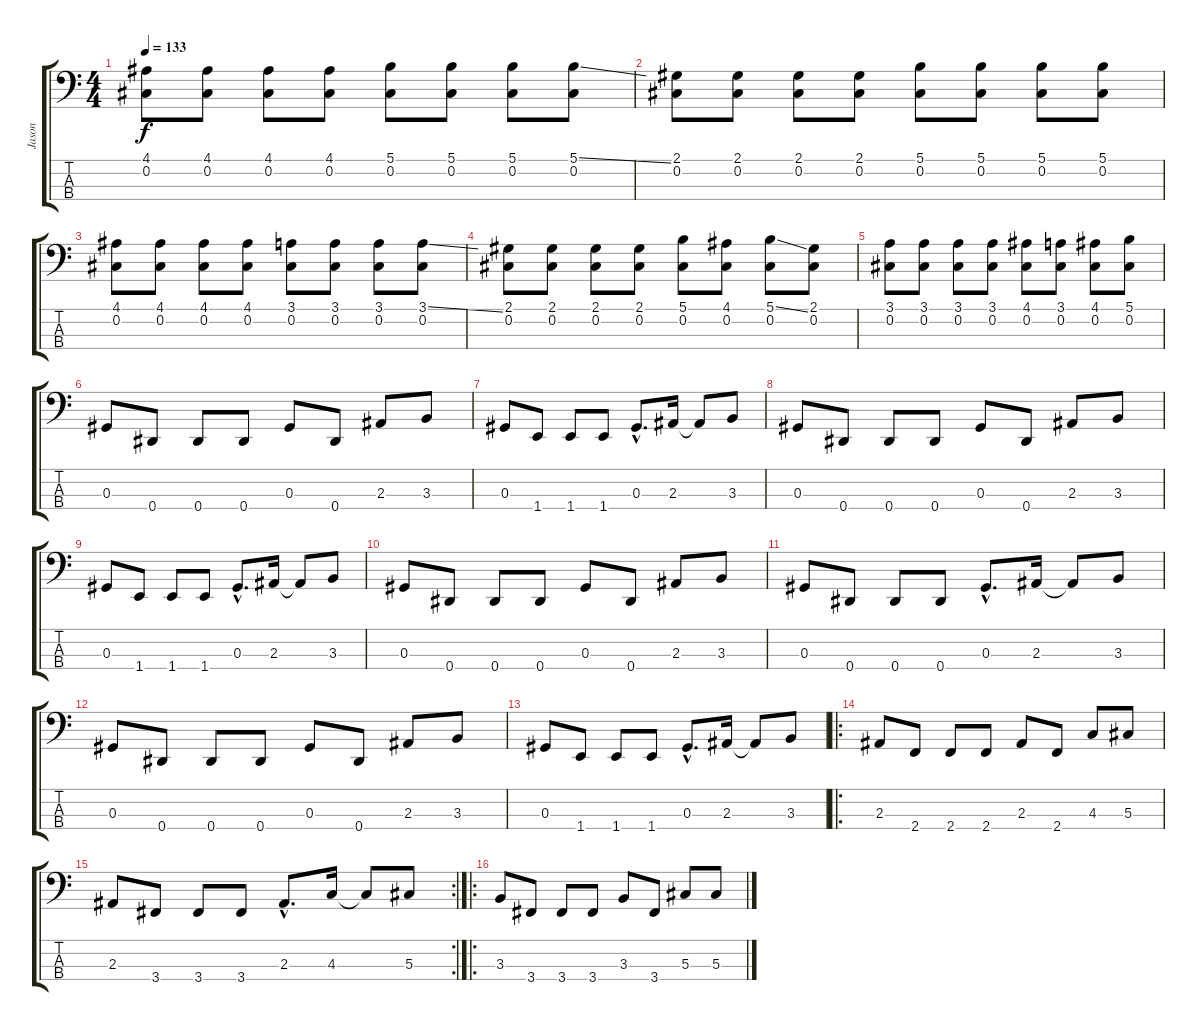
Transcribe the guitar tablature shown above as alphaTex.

\track ("Jason" "Jason") {instrument electricbasspick}
\staff {score tabs}
\tuning (Gb2 Db2 Ab1 Eb1) {hide}
\ts (4 4)
\tempo 133
\clef f4
\ks c
(4.1 0.2).8{dy f} (4.1 0.2).8 (4.1 0.2).8 (4.1 0.2).8 (5.1 0.2).8 (5.1 0.2).8 (5.1 0.2).8 (5.1{ss} 0.2).8 |
(2.1 0.2).8 (2.1 0.2).8 (2.1 0.2).8 (2.1 0.2).8 (5.1 0.2).8 (5.1 0.2).8 (5.1 0.2).8 (5.1 0.2).8 |
(4.1 0.2).8 (4.1 0.2).8 (4.1 0.2).8 (4.1 0.2).8 (3.1 0.2).8 (3.1 0.2).8 (3.1 0.2).8 (3.1{ss} 0.2).8 |
(2.1 0.2).8 (2.1 0.2).8 (2.1 0.2).8 (2.1 0.2).8 (5.1 0.2).8 (4.1 0.2).8 (5.1{ss} 0.2).8 (2.1 0.2).8 |
(3.1 0.2).8 (3.1 0.2).8 (3.1 0.2).8 (3.1 0.2).8 (4.1 0.2).8 (3.1 0.2).8 (4.1 0.2).8 (5.1 0.2).8 |
0.3.8 0.4.8 0.4.8 0.4.8 0.3.8 0.4.8 2.3.8 3.3.8 |
0.3.8 1.4.8 1.4.8 1.4.8 0.3{hac}.8{d} 2.3.16 2.3{t}.8 3.3.8 |
0.3.8 0.4.8 0.4.8 0.4.8 0.3.8 0.4.8 2.3.8 3.3.8 |
0.3.8 1.4.8 1.4.8 1.4.8 0.3{hac}.8{d} 2.3.16 2.3{t}.8 3.3.8 |
0.3.8 0.4.8 0.4.8 0.4.8 0.3.8 0.4.8 2.3.8 3.3.8 |
0.3.8 0.4.8 0.4.8 0.4.8 0.3{hac}.8{d} 2.3.16 2.3{t}.8 3.3.8 |
0.3.8 0.4.8 0.4.8 0.4.8 0.3.8 0.4.8 2.3.8 3.3.8 |
0.3.8 1.4.8 1.4.8 1.4.8 0.3{hac}.8{d} 2.3.16 2.3{t}.8 3.3.8 |
\ro
2.3.8 2.4.8 2.4.8 2.4.8 2.3.8 2.4.8 4.3.8 5.3.8 |
\rc 2
2.3.8 3.4.8 3.4.8 3.4.8 2.3{hac}.8{d} 4.3.16 4.3{t}.8 5.3.8 |
\ro
3.3.8 3.4.8 3.4.8 3.4.8 3.3.8 3.4.8 5.3.8 5.3.8
